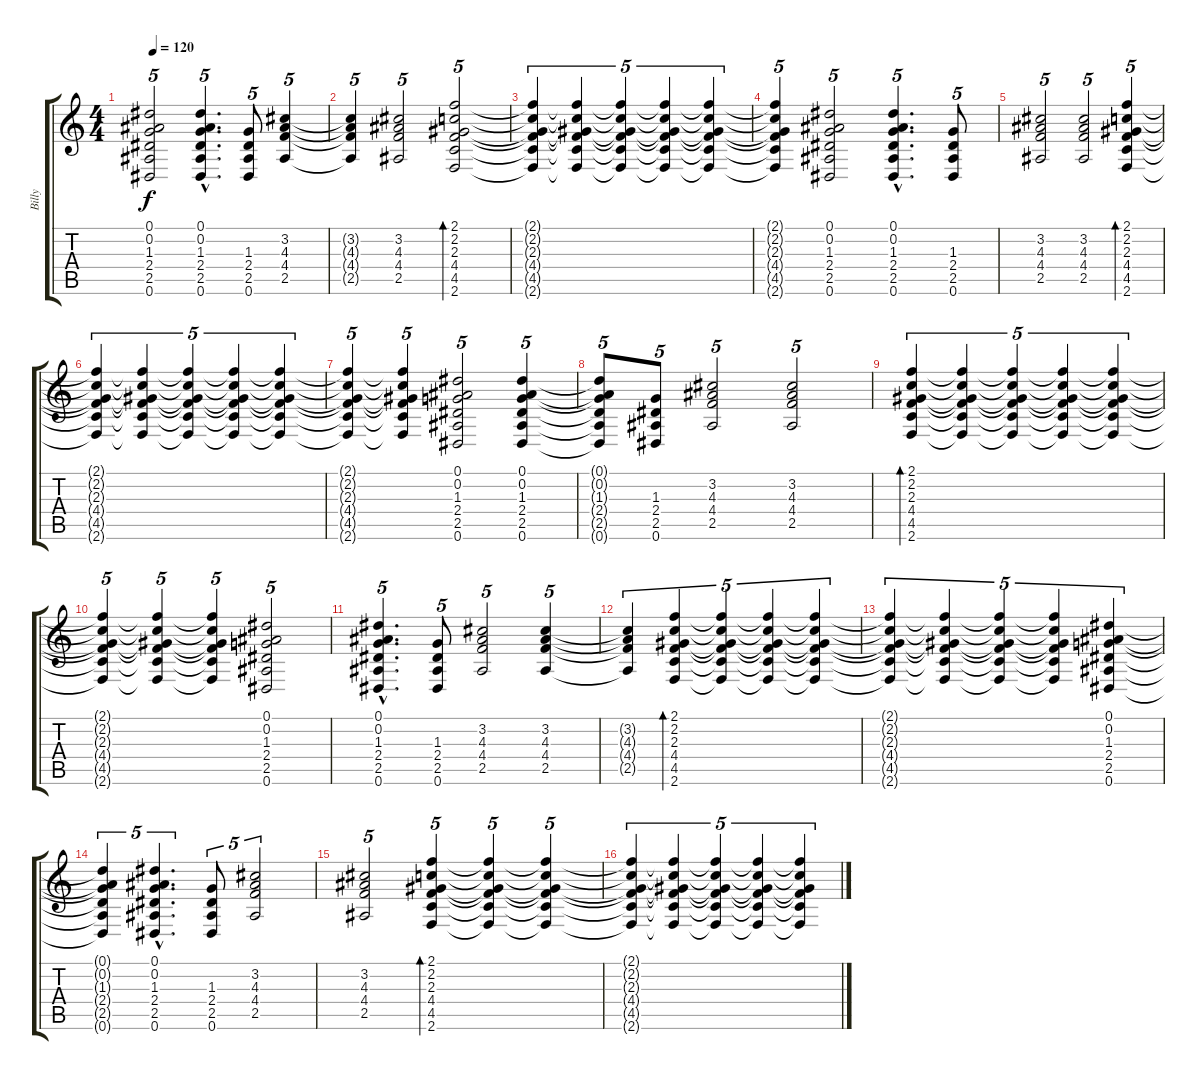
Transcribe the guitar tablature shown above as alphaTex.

\track ("Billy" "Billy") {instrument overdrivenguitar}
\staff {score tabs}
\tuning (Eb4 Bb3 Gb3 Db3 Ab2 Eb2) {hide}
\ts (4 4)
\tempo 120
\clef g2
\ks c
(0.1 0.2 1.3 2.4 2.5 0.6).2{tu (5 4) dy f} (0.1{hac} 0.2{hac} 1.3{hac} 2.4{hac} 2.5{hac} 0.6{hac}).4{d tu (5 4)} (1.3 2.4 2.5 0.6).8{tu (5 4)} (3.2 4.3 4.4 2.5).4{tu (5 4)} |
(3.2{t} 4.3{t} 4.4{t} 2.5{t}).4{tu (5 4)} (3.2 4.3 4.4 2.5).2{tu (5 4)} (2.1 2.2 2.3 4.4 4.5 2.6).2{tu (5 4) bd 120} |
(2.1{t} 2.2{t} 2.3{t} 4.4{t} 4.5{t} 2.6{t}).4{tu (5 4)} (2.1{t} 2.2{t} 2.3{t} 4.4{t} 4.5{t} 2.6{t}).4{tu (5 4)} (2.1{t} 2.2{t} 2.3{t} 4.4{t} 4.5{t} 2.6{t}).4{tu (5 4)} (2.1{t} 2.2{t} 2.3{t} 4.4{t} 4.5{t} 2.6{t}).4{tu (5 4)} (2.1{t} 2.2{t} 2.3{t} 4.4{t} 4.5{t} 2.6{t}).4{tu (5 4)} |
(2.1{t} 2.2{t} 2.3{t} 4.4{t} 4.5{t} 2.6{t}).4{tu (5 4)} (0.1 0.2 1.3 2.4 2.5 0.6).2{tu (5 4)} (0.1{hac} 0.2{hac} 1.3{hac} 2.4{hac} 2.5{hac} 0.6{hac}).4{d tu (5 4)} (1.3 2.4 2.5 0.6).8{tu (5 4)} |
(3.2 4.3 4.4 2.5).2{tu (5 4)} (3.2 4.3 4.4 2.5).2{tu (5 4)} (2.1 2.2 2.3 4.4 4.5 2.6).4{tu (5 4) bd 120} |
(2.1{t} 2.2{t} 2.3{t} 4.4{t} 4.5{t} 2.6{t}).4{tu (5 4)} (2.1{t} 2.2{t} 2.3{t} 4.4{t} 4.5{t} 2.6{t}).4{tu (5 4)} (2.1{t} 2.2{t} 2.3{t} 4.4{t} 4.5{t} 2.6{t}).4{tu (5 4)} (2.1{t} 2.2{t} 2.3{t} 4.4{t} 4.5{t} 2.6{t}).4{tu (5 4)} (2.1{t} 2.2{t} 2.3{t} 4.4{t} 4.5{t} 2.6{t}).4{tu (5 4)} |
(2.1{t} 2.2{t} 2.3{t} 4.4{t} 4.5{t} 2.6{t}).4{tu (5 4)} (2.1{t} 2.2{t} 2.3{t} 4.4{t} 4.5{t} 2.6{t}).4{tu (5 4)} (0.1 0.2 1.3 2.4 2.5 0.6).2{tu (5 4)} (0.1 0.2 1.3 2.4 2.5 0.6).4{tu (5 4)} |
(0.1{t} 0.2{t} 1.3{t} 2.4{t} 2.5{t} 0.6{t}).8{tu (5 4)} (1.3 2.4 2.5 0.6).8{tu (5 4)} (3.2 4.3 4.4 2.5).2{tu (5 4)} (3.2 4.3 4.4 2.5).2{tu (5 4)} |
(2.1 2.2 2.3 4.4 4.5 2.6).4{tu (5 4) bd 120} (2.1{t} 2.2{t} 2.3{t} 4.4{t} 4.5{t} 2.6{t}).4{tu (5 4)} (2.1{t} 2.2{t} 2.3{t} 4.4{t} 4.5{t} 2.6{t}).4{tu (5 4)} (2.1{t} 2.2{t} 2.3{t} 4.4{t} 4.5{t} 2.6{t}).4{tu (5 4)} (2.1{t} 2.2{t} 2.3{t} 4.4{t} 4.5{t} 2.6{t}).4{tu (5 4)} |
(2.1{t} 2.2{t} 2.3{t} 4.4{t} 4.5{t} 2.6{t}).4{tu (5 4)} (2.1{t} 2.2{t} 2.3{t} 4.4{t} 4.5{t} 2.6{t}).4{tu (5 4)} (2.1{t} 2.2{t} 2.3{t} 4.4{t} 4.5{t} 2.6{t}).4{tu (5 4)} (0.1 0.2 1.3 2.4 2.5 0.6).2{tu (5 4)} |
(0.1{hac} 0.2{hac} 1.3{hac} 2.4{hac} 2.5{hac} 0.6{hac}).4{d tu (5 4)} (1.3 2.4 2.5 0.6).8{tu (5 4)} (3.2 4.3 4.4 2.5).2{tu (5 4)} (3.2 4.3 4.4 2.5).4{tu (5 4)} |
(3.2{t} 4.3{t} 4.4{t} 2.5{t}).4{tu (5 4)} (2.1 2.2 2.3 4.4 4.5 2.6).4{tu (5 4) bd 120} (2.1{t} 2.2{t} 2.3{t} 4.4{t} 4.5{t} 2.6{t}).4{tu (5 4)} (2.1{t} 2.2{t} 2.3{t} 4.4{t} 4.5{t} 2.6{t}).4{tu (5 4)} (2.1{t} 2.2{t} 2.3{t} 4.4{t} 4.5{t} 2.6{t}).4{tu (5 4)} |
(2.1{t} 2.2{t} 2.3{t} 4.4{t} 4.5{t} 2.6{t}).4{tu (5 4)} (2.1{t} 2.2{t} 2.3{t} 4.4{t} 4.5{t} 2.6{t}).4{tu (5 4)} (2.1{t} 2.2{t} 2.3{t} 4.4{t} 4.5{t} 2.6{t}).4{tu (5 4)} (2.1{t} 2.2{t} 2.3{t} 4.4{t} 4.5{t} 2.6{t}).4{tu (5 4)} (0.1 0.2 1.3 2.4 2.5 0.6).4{tu (5 4)} |
(0.1{t} 0.2{t} 1.3{t} 2.4{t} 2.5{t} 0.6{t}).4{tu (5 4)} (0.1{hac} 0.2{hac} 1.3{hac} 2.4{hac} 2.5{hac} 0.6{hac}).4{d tu (5 4)} (1.3 2.4 2.5 0.6).8{tu (5 4)} (3.2 4.3 4.4 2.5).2{tu (5 4)} |
(3.2 4.3 4.4 2.5).2{tu (5 4)} (2.1 2.2 2.3 4.4 4.5 2.6).4{tu (5 4) bd 120} (2.1{t} 2.2{t} 2.3{t} 4.4{t} 4.5{t} 2.6{t}).4{tu (5 4)} (2.1{t} 2.2{t} 2.3{t} 4.4{t} 4.5{t} 2.6{t}).4{tu (5 4)} |
(2.1{t} 2.2{t} 2.3{t} 4.4{t} 4.5{t} 2.6{t}).4{tu (5 4)} (2.1{t} 2.2{t} 2.3{t} 4.4{t} 4.5{t} 2.6{t}).4{tu (5 4)} (2.1{t} 2.2{t} 2.3{t} 4.4{t} 4.5{t} 2.6{t}).4{tu (5 4)} (2.1{t} 2.2{t} 2.3{t} 4.4{t} 4.5{t} 2.6{t}).4{tu (5 4)} (2.1{t} 2.2{t} 2.3{t} 4.4{t} 4.5{t} 2.6{t}).4{tu (5 4)}
